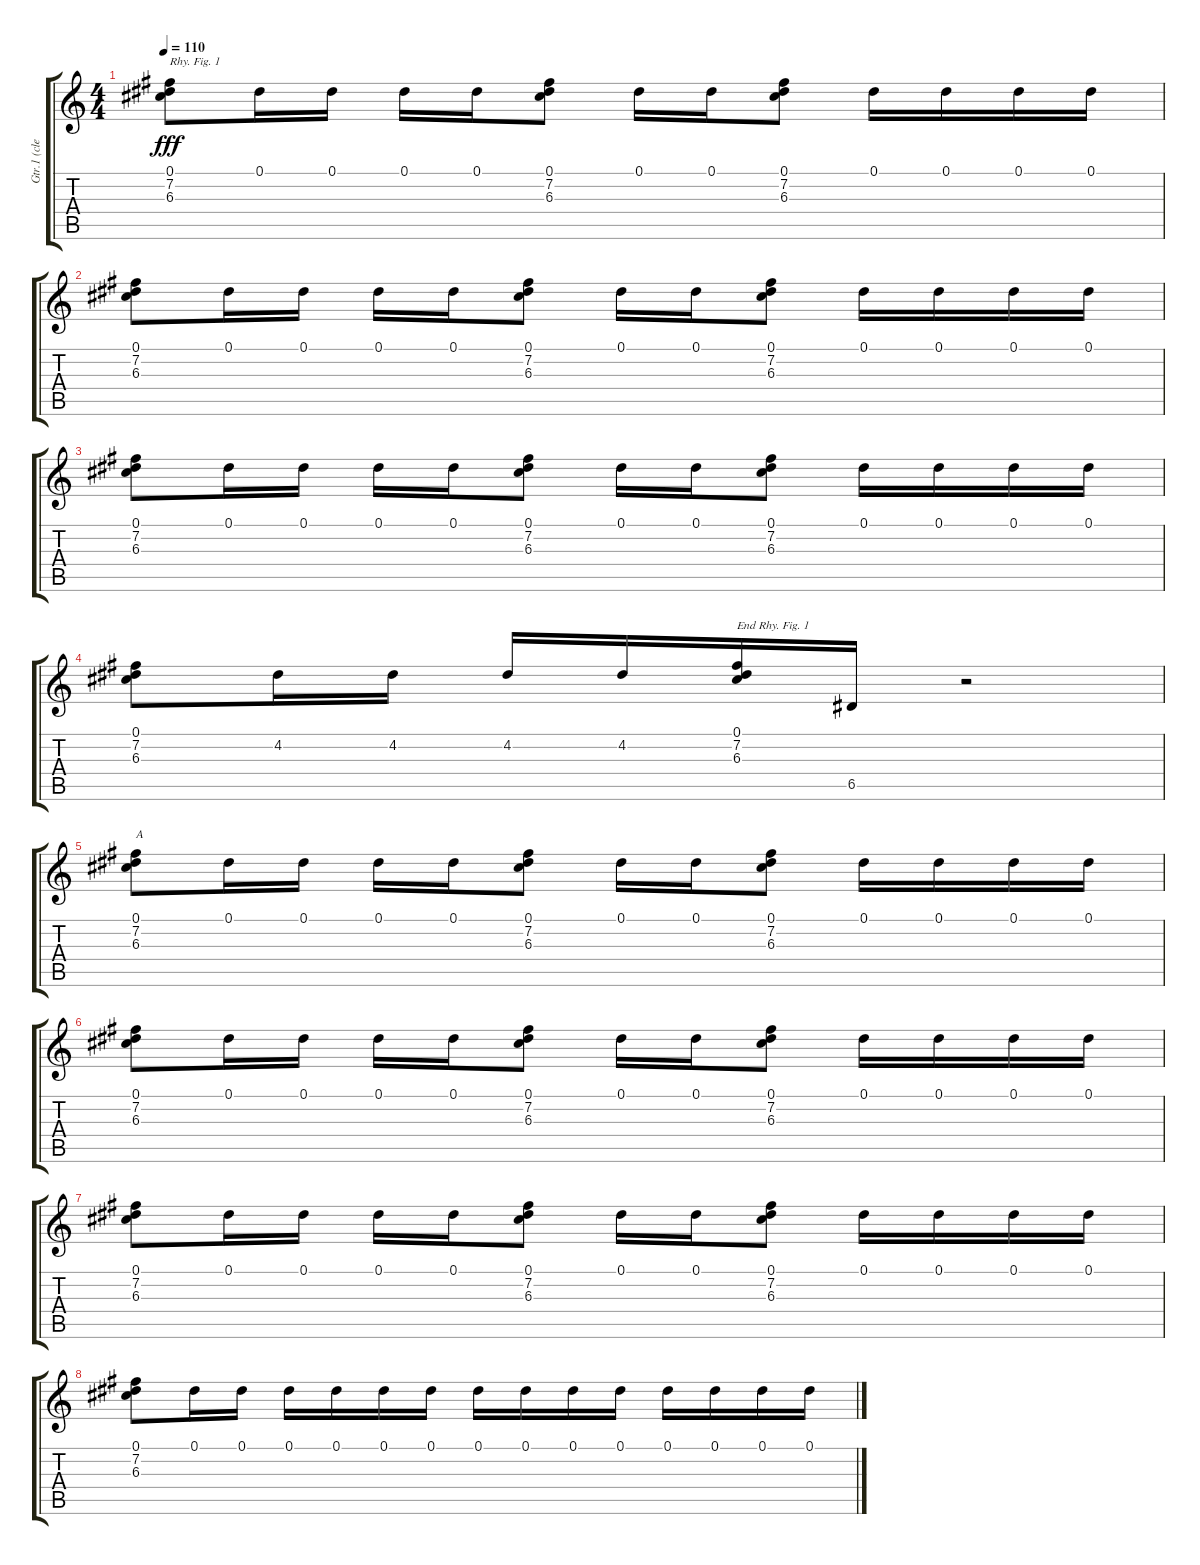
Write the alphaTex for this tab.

\track ("Gtr.1 (clean)" "Gtr.1 (cle") {instrument electricguitarclean}
\staff {score tabs}
\tuning (Eb4 B3 G3 D3 A2 E2) {hide}
\ts (4 4)
\tempo 110
\clef g2
\ks c
(0.1 7.2 6.3).8{txt "Rhy. Fig. 1" dy fff instrument electricguitarclean} 0.1.16 0.1.16 0.1.16 0.1.16 (0.1 7.2 6.3).8 0.1.16 0.1.16 (0.1 7.2 6.3).8 0.1.16 0.1.16 0.1.16 0.1.16 |
(0.1 7.2 6.3).8 0.1.16 0.1.16 0.1.16 0.1.16 (0.1 7.2 6.3).8 0.1.16 0.1.16 (0.1 7.2 6.3).8 0.1.16 0.1.16 0.1.16 0.1.16 |
(0.1 7.2 6.3).8 0.1.16 0.1.16 0.1.16 0.1.16 (0.1 7.2 6.3).8 0.1.16 0.1.16 (0.1 7.2 6.3).8 0.1.16 0.1.16 0.1.16 0.1.16 |
(0.1 7.2 6.3).8 4.2.16 4.2.16 4.2.16 4.2.16 (0.1 7.2 6.3).16{txt "End Rhy. Fig. 1"} 6.5.16 r.2 |
(0.1 7.2 6.3).8{txt "A"} 0.1.16 0.1.16 0.1.16 0.1.16 (0.1 7.2 6.3).8 0.1.16 0.1.16 (0.1 7.2 6.3).8 0.1.16 0.1.16 0.1.16 0.1.16 |
(0.1 7.2 6.3).8 0.1.16 0.1.16 0.1.16 0.1.16 (0.1 7.2 6.3).8 0.1.16 0.1.16 (0.1 7.2 6.3).8 0.1.16 0.1.16 0.1.16 0.1.16 |
(0.1 7.2 6.3).8 0.1.16 0.1.16 0.1.16 0.1.16 (0.1 7.2 6.3).8 0.1.16 0.1.16 (0.1 7.2 6.3).8 0.1.16 0.1.16 0.1.16 0.1.16 |
(0.1 7.2 6.3).8 0.1.16 0.1.16 0.1.16 0.1.16 0.1.16 0.1.16 0.1.16 0.1.16 0.1.16 0.1.16 0.1.16 0.1.16 0.1.16 0.1.16
